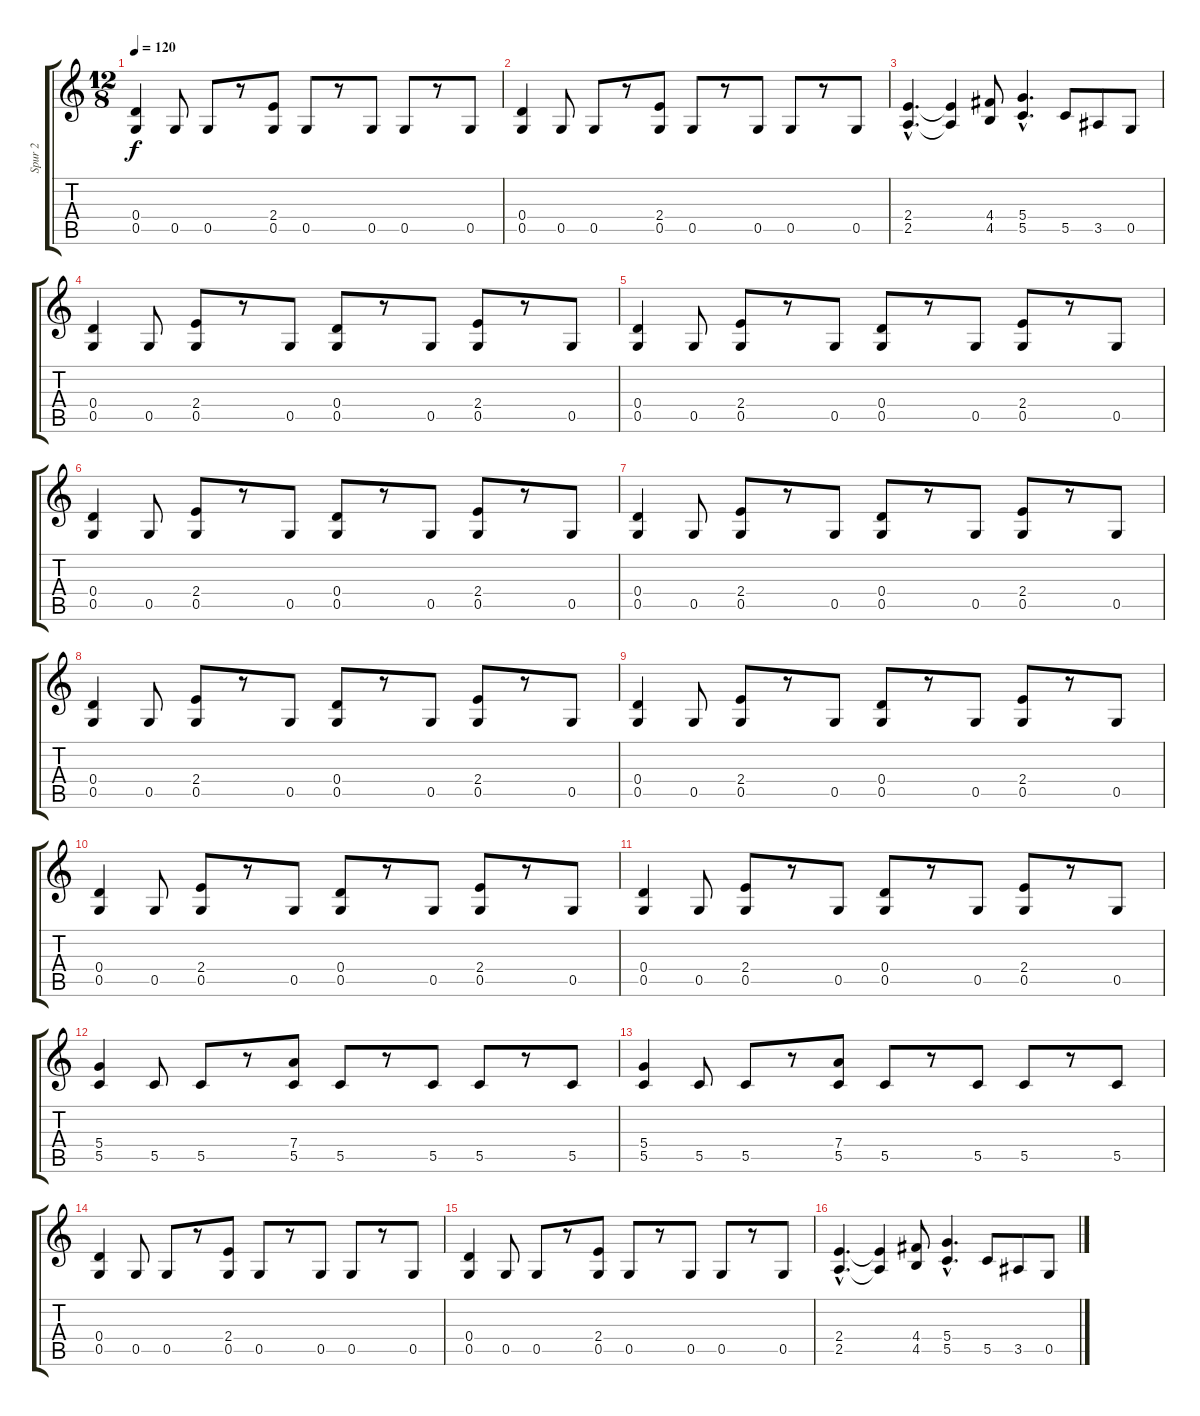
\track ("Spur 2" "Spur 2") {instrument distortionguitar}
\staff {score tabs}
\tuning (E4 B3 G3 D3 G2 E2) {hide}
\ts (12 8)
\tempo 120
\clef g2
\ks c
(0.4 0.5).4{dy f} 0.5.8 0.5.8 r.8 (2.4 0.5).8 0.5.8 r.8 0.5.8 0.5.8 r.8 0.5.8 |
(0.4 0.5).4 0.5.8 0.5.8 r.8 (2.4 0.5).8 0.5.8 r.8 0.5.8 0.5.8 r.8 0.5.8 |
(2.4{hac} 2.5{hac}).4{d} (2.4{t} 2.5{t}).4 (4.4 4.5).8 (5.4{hac} 5.5{hac}).4{d} 5.5.8 3.5.8 0.5.8 |
(0.4 0.5).4 0.5.8 (2.4 0.5).8 r.8 0.5.8 (0.4 0.5).8 r.8 0.5.8 (2.4 0.5).8 r.8 0.5.8 |
(0.4 0.5).4 0.5.8 (2.4 0.5).8 r.8 0.5.8 (0.4 0.5).8 r.8 0.5.8 (2.4 0.5).8 r.8 0.5.8 |
(0.4 0.5).4 0.5.8 (2.4 0.5).8 r.8 0.5.8 (0.4 0.5).8 r.8 0.5.8 (2.4 0.5).8 r.8 0.5.8 |
(0.4 0.5).4 0.5.8 (2.4 0.5).8 r.8 0.5.8 (0.4 0.5).8 r.8 0.5.8 (2.4 0.5).8 r.8 0.5.8 |
(0.4 0.5).4 0.5.8 (2.4 0.5).8 r.8 0.5.8 (0.4 0.5).8 r.8 0.5.8 (2.4 0.5).8 r.8 0.5.8 |
(0.4 0.5).4 0.5.8 (2.4 0.5).8 r.8 0.5.8 (0.4 0.5).8 r.8 0.5.8 (2.4 0.5).8 r.8 0.5.8 |
(0.4 0.5).4 0.5.8 (2.4 0.5).8 r.8 0.5.8 (0.4 0.5).8 r.8 0.5.8 (2.4 0.5).8 r.8 0.5.8 |
(0.4 0.5).4 0.5.8 (2.4 0.5).8 r.8 0.5.8 (0.4 0.5).8 r.8 0.5.8 (2.4 0.5).8 r.8 0.5.8 |
(5.4 5.5).4 5.5.8 5.5.8 r.8 (7.4 5.5).8 5.5.8 r.8 5.5.8 5.5.8 r.8 5.5.8 |
(5.4 5.5).4 5.5.8 5.5.8 r.8 (7.4 5.5).8 5.5.8 r.8 5.5.8 5.5.8 r.8 5.5.8 |
(0.4 0.5).4 0.5.8 0.5.8 r.8 (2.4 0.5).8 0.5.8 r.8 0.5.8 0.5.8 r.8 0.5.8 |
(0.4 0.5).4 0.5.8 0.5.8 r.8 (2.4 0.5).8 0.5.8 r.8 0.5.8 0.5.8 r.8 0.5.8 |
(2.4{hac} 2.5{hac}).4{d} (2.4{t} 2.5{t}).4 (4.4 4.5).8 (5.4{hac} 5.5{hac}).4{d} 5.5.8 3.5.8 0.5.8
